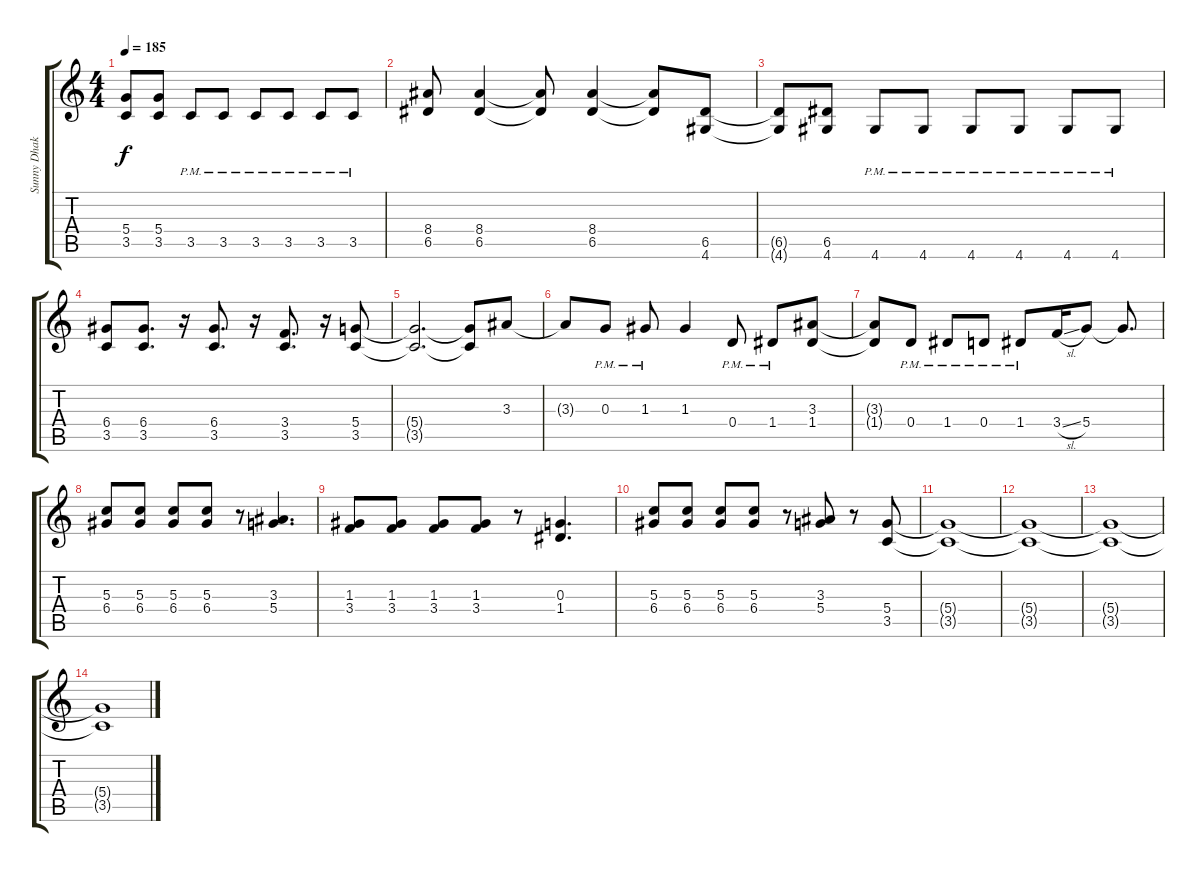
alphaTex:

\track ("Sunny Dhak" "Sunny Dhak") {instrument distortionguitar}
\staff {score tabs}
\tuning (E4 B3 G3 D3 A2 E2) {hide}
\ts (4 4)
\tempo 185
\clef g2
\ks c
(5.4{t} 3.5{t}).8{dy f} (5.4 3.5).8 3.5{pm}.8 3.5{pm}.8 3.5{pm}.8 3.5{pm}.8 3.5{pm}.8 3.5{pm}.8 |
(8.4 6.5).8 (8.4 6.5).4 (8.4{t} 6.5{t}).8 (8.4 6.5).4 (8.4{t} 6.5{t}).8 (6.5 4.6).8 |
(6.5{t} 4.6{t}).8 (6.5 4.6).8 4.6{pm}.8 4.6{pm}.8 4.6{pm}.8 4.6{pm}.8 4.6{pm}.8 4.6{pm}.8 |
(6.4 3.5).8 (6.4 3.5).8{d} r.16 (6.4 3.5).8{d} r.16 (3.4 3.5).8{d} r.16 (5.4 3.5).8 |
(5.4{t} 3.5{t}).2{d} (5.4{t} 3.5{t}).8 3.3.8 |
3.3{t}.8 0.3{pm}.8 1.3{pm}.8 1.3.4 0.4{pm}.8 1.4{pm}.8 (3.3 1.4).8 |
(3.3{t} 1.4{t}).8 0.4{pm}.8 1.4{pm}.8 0.4{pm}.8 1.4{pm}.8 3.4{sl}.16 5.4.8 5.4{t}.8{d} |
(5.3 6.4).8 (5.3 6.4).8 (5.3 6.4).8 (5.3 6.4).8 r.8 (3.3 5.4).4{d} |
(1.3 3.4).8 (1.3 3.4).8 (1.3 3.4).8 (1.3 3.4).8 r.8 (0.3 1.4).4{d} |
(5.3 6.4).8 (5.3 6.4).8 (5.3 6.4).8 (5.3 6.4).8 r.8 (3.3 5.4).8 r.8 (5.4 3.5).8 |
(5.4{t} 3.5{t}).1 |
(5.4{t} 3.5{t}).1 |
(5.4{t} 3.5{t}).1 |
(5.4{t} 3.5{t}).1
